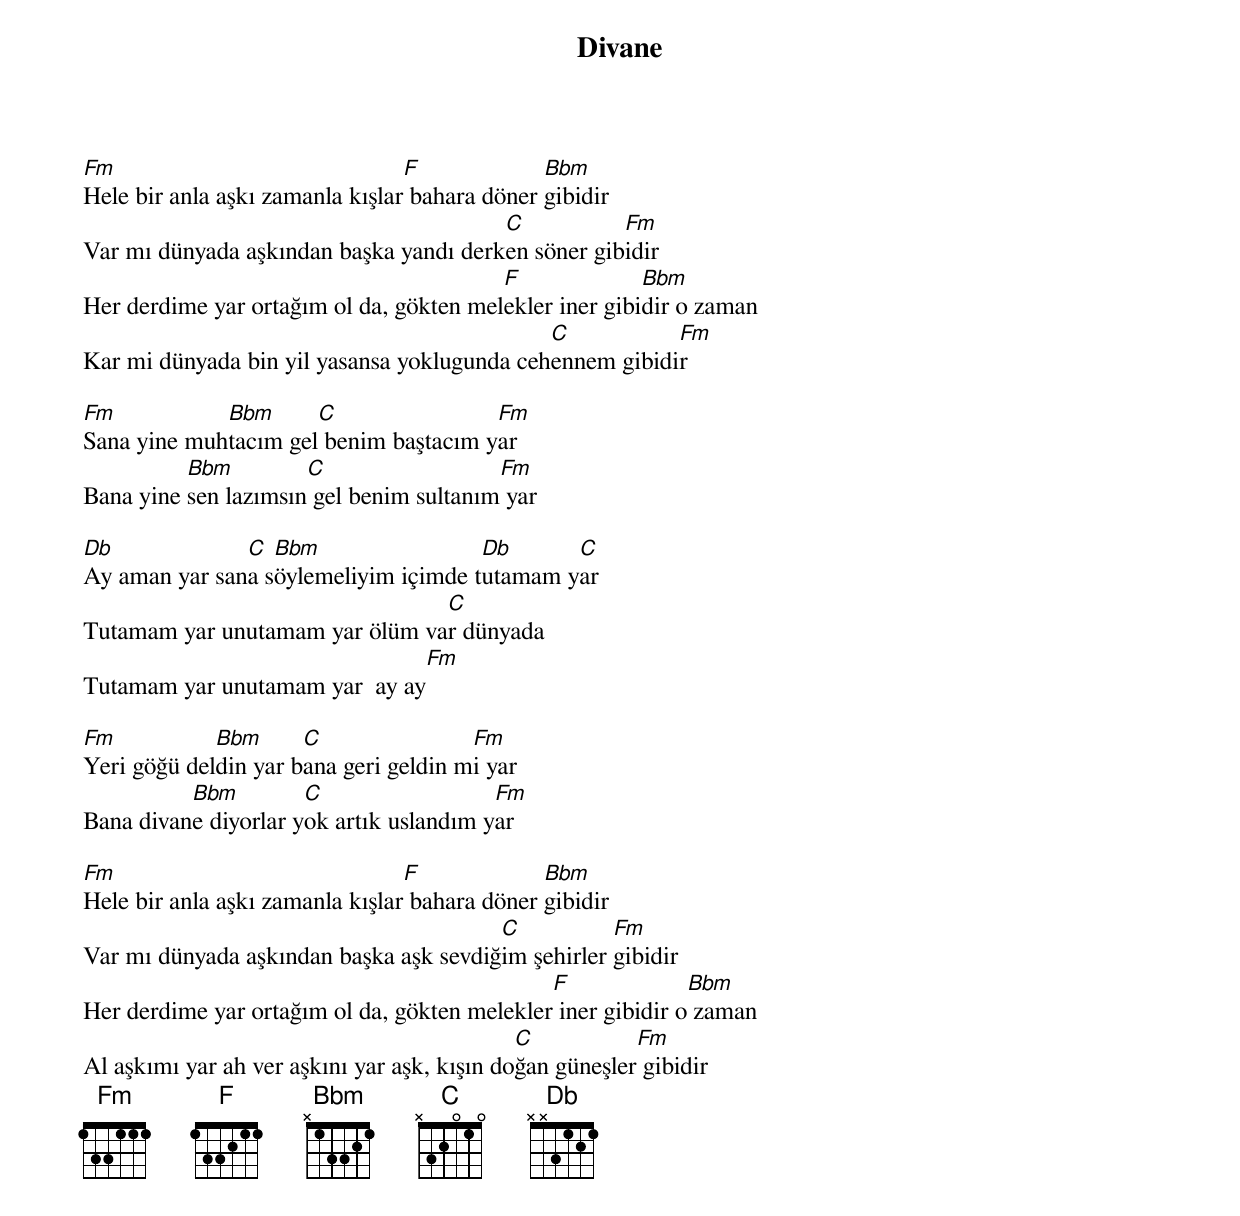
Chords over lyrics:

{title: Divane}
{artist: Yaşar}

Fm                               F             Bbm
Hele bir anla aşkı zamanla kışlar bahara döner gibidir
                                        C           Fm
Var mı dünyada aşkından başka yandı derken söner gibidir
                                         F              Bbm
Her derdime yar ortağım ol da, gökten melekler iner gibidir o zaman
                                             C           Fm
Kar mi dünyada bin yil yasansa yoklugunda cehennem gibidir

Fm           Bbm      C                Fm
Sana yine muhtacım gel benim baştacım yar
          Bbm         C                  Fm
Bana yine sen lazımsın gel benim sultanım yar

Db             C  Bbm                 Db      C
Ay aman yar sana söylemeliyim içimde tutamam yar
                                C
Tutamam yar unutamam yar ölüm var dünyada
                                   Fm
Tutamam yar unutamam yar  ay ay

Fm           Bbm      C                Fm
Yeri göğü deldin yar bana geri geldin mi yar
          Bbm         C                  Fm
Bana divane diyorlar yok artık uslandım yar

Fm                               F             Bbm
Hele bir anla aşkı zamanla kışlar bahara döner gibidir
                                        C           Fm
Var mı dünyada aşkından başka aşk sevdiğim şehirler gibidir
                                              F              Bbm
Her derdime yar ortağım ol da, gökten melekler iner gibidir o zaman
                                             C           Fm
Al aşkımı yar ah ver aşkını yar aşk, kışın doğan güneşler gibidir
